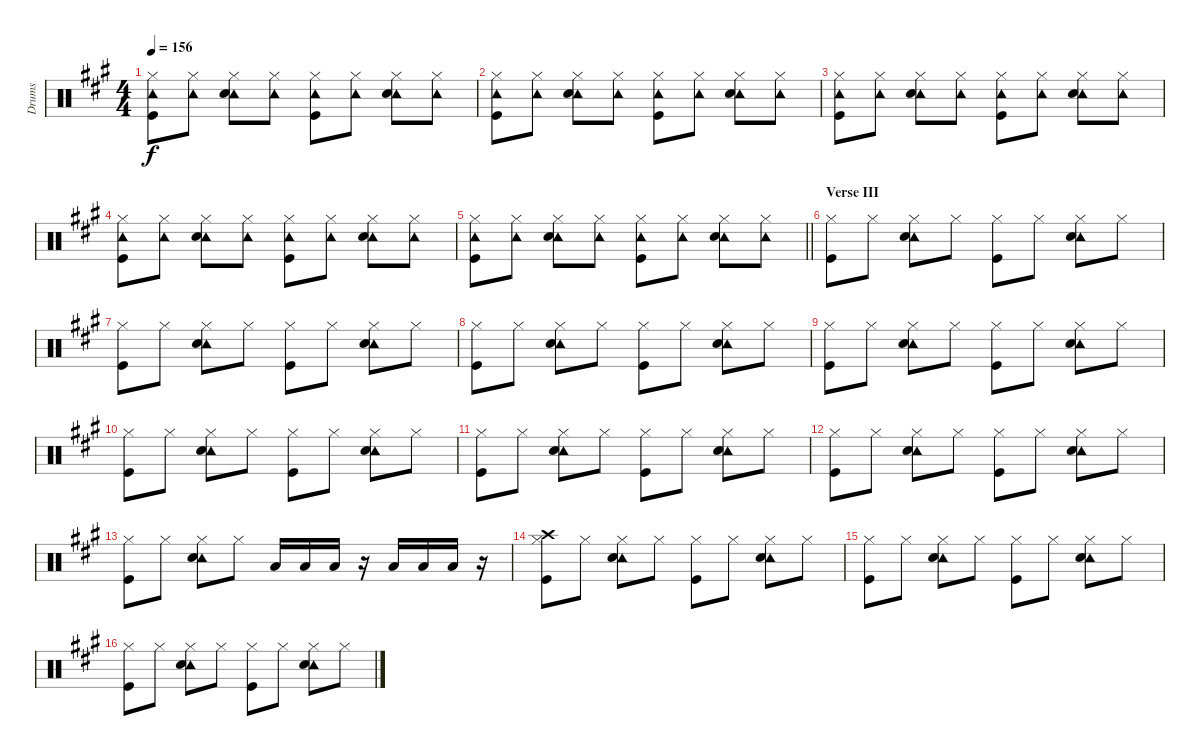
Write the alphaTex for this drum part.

\track ("Drums" "Drums") {instrument percussion}
\staff {score}
\articulation defaults
\ts (4 4)
\tempo 156
\clef neutral
\ks a
("Hi-Hat (closed)" "Tambourine (hit)" "Kick (hit)").8{dy f} ("Hi-Hat (closed)" "Tambourine (hit)").8 ("Hi-Hat (closed)" "Tambourine (hit)" "Electric Snare (hit)").8 ("Hi-Hat (closed)" "Tambourine (hit)").8 ("Hi-Hat (closed)" "Tambourine (hit)" "Kick (hit)").8 ("Hi-Hat (closed)" "Tambourine (hit)").8 ("Hi-Hat (closed)" "Tambourine (hit)" "Electric Snare (hit)").8 ("Hi-Hat (closed)" "Tambourine (hit)").8 |
("Hi-Hat (closed)" "Tambourine (hit)" "Kick (hit)").8 ("Hi-Hat (closed)" "Tambourine (hit)").8 ("Hi-Hat (closed)" "Tambourine (hit)" "Electric Snare (hit)").8 ("Hi-Hat (closed)" "Tambourine (hit)").8 ("Hi-Hat (closed)" "Tambourine (hit)" "Kick (hit)").8 ("Hi-Hat (closed)" "Tambourine (hit)").8 ("Hi-Hat (closed)" "Tambourine (hit)" "Electric Snare (hit)").8 ("Hi-Hat (closed)" "Tambourine (hit)").8 |
("Hi-Hat (closed)" "Tambourine (hit)" "Kick (hit)").8 ("Hi-Hat (closed)" "Tambourine (hit)").8 ("Hi-Hat (closed)" "Tambourine (hit)" "Electric Snare (hit)").8 ("Hi-Hat (closed)" "Tambourine (hit)").8 ("Hi-Hat (closed)" "Tambourine (hit)" "Kick (hit)").8 ("Hi-Hat (closed)" "Tambourine (hit)").8 ("Hi-Hat (closed)" "Tambourine (hit)" "Electric Snare (hit)").8 ("Hi-Hat (closed)" "Tambourine (hit)").8 |
("Hi-Hat (closed)" "Tambourine (hit)" "Kick (hit)").8 ("Hi-Hat (closed)" "Tambourine (hit)").8 ("Hi-Hat (closed)" "Tambourine (hit)" "Electric Snare (hit)").8 ("Hi-Hat (closed)" "Tambourine (hit)").8 ("Hi-Hat (closed)" "Tambourine (hit)" "Kick (hit)").8 ("Hi-Hat (closed)" "Tambourine (hit)").8 ("Hi-Hat (closed)" "Tambourine (hit)" "Electric Snare (hit)").8 ("Hi-Hat (closed)" "Tambourine (hit)").8 |
\barLineRight lightlight
("Hi-Hat (closed)" "Tambourine (hit)" "Kick (hit)").8 ("Hi-Hat (closed)" "Tambourine (hit)").8 ("Hi-Hat (closed)" "Tambourine (hit)" "Electric Snare (hit)").8 ("Hi-Hat (closed)" "Tambourine (hit)").8 ("Hi-Hat (closed)" "Tambourine (hit)" "Kick (hit)").8 ("Hi-Hat (closed)" "Tambourine (hit)").8 ("Hi-Hat (closed)" "Tambourine (hit)" "Electric Snare (hit)").8 ("Hi-Hat (closed)" "Tambourine (hit)").8 |
\section ("" "Verse III")
("Hi-Hat (closed)" "Kick (hit)").8 "Hi-Hat (closed)".8 ("Hi-Hat (closed)" "Tambourine (hit)" "Electric Snare (hit)").8 "Hi-Hat (closed)".8 ("Hi-Hat (closed)" "Kick (hit)").8 "Hi-Hat (closed)".8 ("Hi-Hat (closed)" "Tambourine (hit)" "Electric Snare (hit)").8 "Hi-Hat (closed)".8 |
("Hi-Hat (closed)" "Kick (hit)").8 "Hi-Hat (closed)".8 ("Hi-Hat (closed)" "Tambourine (hit)" "Electric Snare (hit)").8 "Hi-Hat (closed)".8 ("Hi-Hat (closed)" "Kick (hit)").8 "Hi-Hat (closed)".8 ("Hi-Hat (closed)" "Tambourine (hit)" "Electric Snare (hit)").8 "Hi-Hat (closed)".8 |
("Hi-Hat (closed)" "Kick (hit)").8 "Hi-Hat (closed)".8 ("Hi-Hat (closed)" "Tambourine (hit)" "Electric Snare (hit)").8 "Hi-Hat (closed)".8 ("Hi-Hat (closed)" "Kick (hit)").8 "Hi-Hat (closed)".8 ("Hi-Hat (closed)" "Tambourine (hit)" "Electric Snare (hit)").8 "Hi-Hat (closed)".8 |
("Hi-Hat (closed)" "Kick (hit)").8 "Hi-Hat (closed)".8 ("Hi-Hat (closed)" "Tambourine (hit)" "Electric Snare (hit)").8 "Hi-Hat (closed)".8 ("Hi-Hat (closed)" "Kick (hit)").8 "Hi-Hat (closed)".8 ("Hi-Hat (closed)" "Tambourine (hit)" "Electric Snare (hit)").8 "Hi-Hat (closed)".8 |
("Hi-Hat (closed)" "Kick (hit)").8 "Hi-Hat (closed)".8 ("Hi-Hat (closed)" "Tambourine (hit)" "Electric Snare (hit)").8 "Hi-Hat (closed)".8 ("Hi-Hat (closed)" "Kick (hit)").8 "Hi-Hat (closed)".8 ("Hi-Hat (closed)" "Tambourine (hit)" "Electric Snare (hit)").8 "Hi-Hat (closed)".8 |
("Hi-Hat (closed)" "Kick (hit)").8 "Hi-Hat (closed)".8 ("Hi-Hat (closed)" "Tambourine (hit)" "Electric Snare (hit)").8 "Hi-Hat (closed)".8 ("Hi-Hat (closed)" "Kick (hit)").8 "Hi-Hat (closed)".8 ("Hi-Hat (closed)" "Tambourine (hit)" "Electric Snare (hit)").8 "Hi-Hat (closed)".8 |
("Hi-Hat (closed)" "Kick (hit)").8 "Hi-Hat (closed)".8 ("Hi-Hat (closed)" "Tambourine (hit)" "Electric Snare (hit)").8 "Hi-Hat (closed)".8 ("Hi-Hat (closed)" "Kick (hit)").8 "Hi-Hat (closed)".8 ("Hi-Hat (closed)" "Tambourine (hit)" "Electric Snare (hit)").8 "Hi-Hat (closed)".8 |
("Hi-Hat (closed)" "Kick (hit)").8 "Hi-Hat (closed)".8 ("Hi-Hat (closed)" "Tambourine (hit)" "Electric Snare (hit)").8 "Hi-Hat (closed)".8 "Low Tom (hit)".16 "Low Tom (hit)".16 "Low Tom (hit)".16 r.16 "Low Floor Tom (hit)".16 "Low Floor Tom (hit)".16 "Low Floor Tom (hit)".16 r.16 |
("Hi-Hat (closed)" "Crash high (hit)" "Kick (hit)").8 "Hi-Hat (closed)".8 ("Hi-Hat (closed)" "Tambourine (hit)" "Electric Snare (hit)").8 "Hi-Hat (closed)".8 ("Hi-Hat (closed)" "Kick (hit)").8 "Hi-Hat (closed)".8 ("Hi-Hat (closed)" "Tambourine (hit)" "Electric Snare (hit)").8 "Hi-Hat (closed)".8 |
("Hi-Hat (closed)" "Kick (hit)").8 "Hi-Hat (closed)".8 ("Hi-Hat (closed)" "Tambourine (hit)" "Electric Snare (hit)").8 "Hi-Hat (closed)".8 ("Hi-Hat (closed)" "Kick (hit)").8 "Hi-Hat (closed)".8 ("Hi-Hat (closed)" "Tambourine (hit)" "Electric Snare (hit)").8 "Hi-Hat (closed)".8 |
("Hi-Hat (closed)" "Kick (hit)").8 "Hi-Hat (closed)".8 ("Hi-Hat (closed)" "Tambourine (hit)" "Electric Snare (hit)").8 "Hi-Hat (closed)".8 ("Hi-Hat (closed)" "Kick (hit)").8 "Hi-Hat (closed)".8 ("Hi-Hat (closed)" "Tambourine (hit)" "Electric Snare (hit)").8 "Hi-Hat (closed)".8
